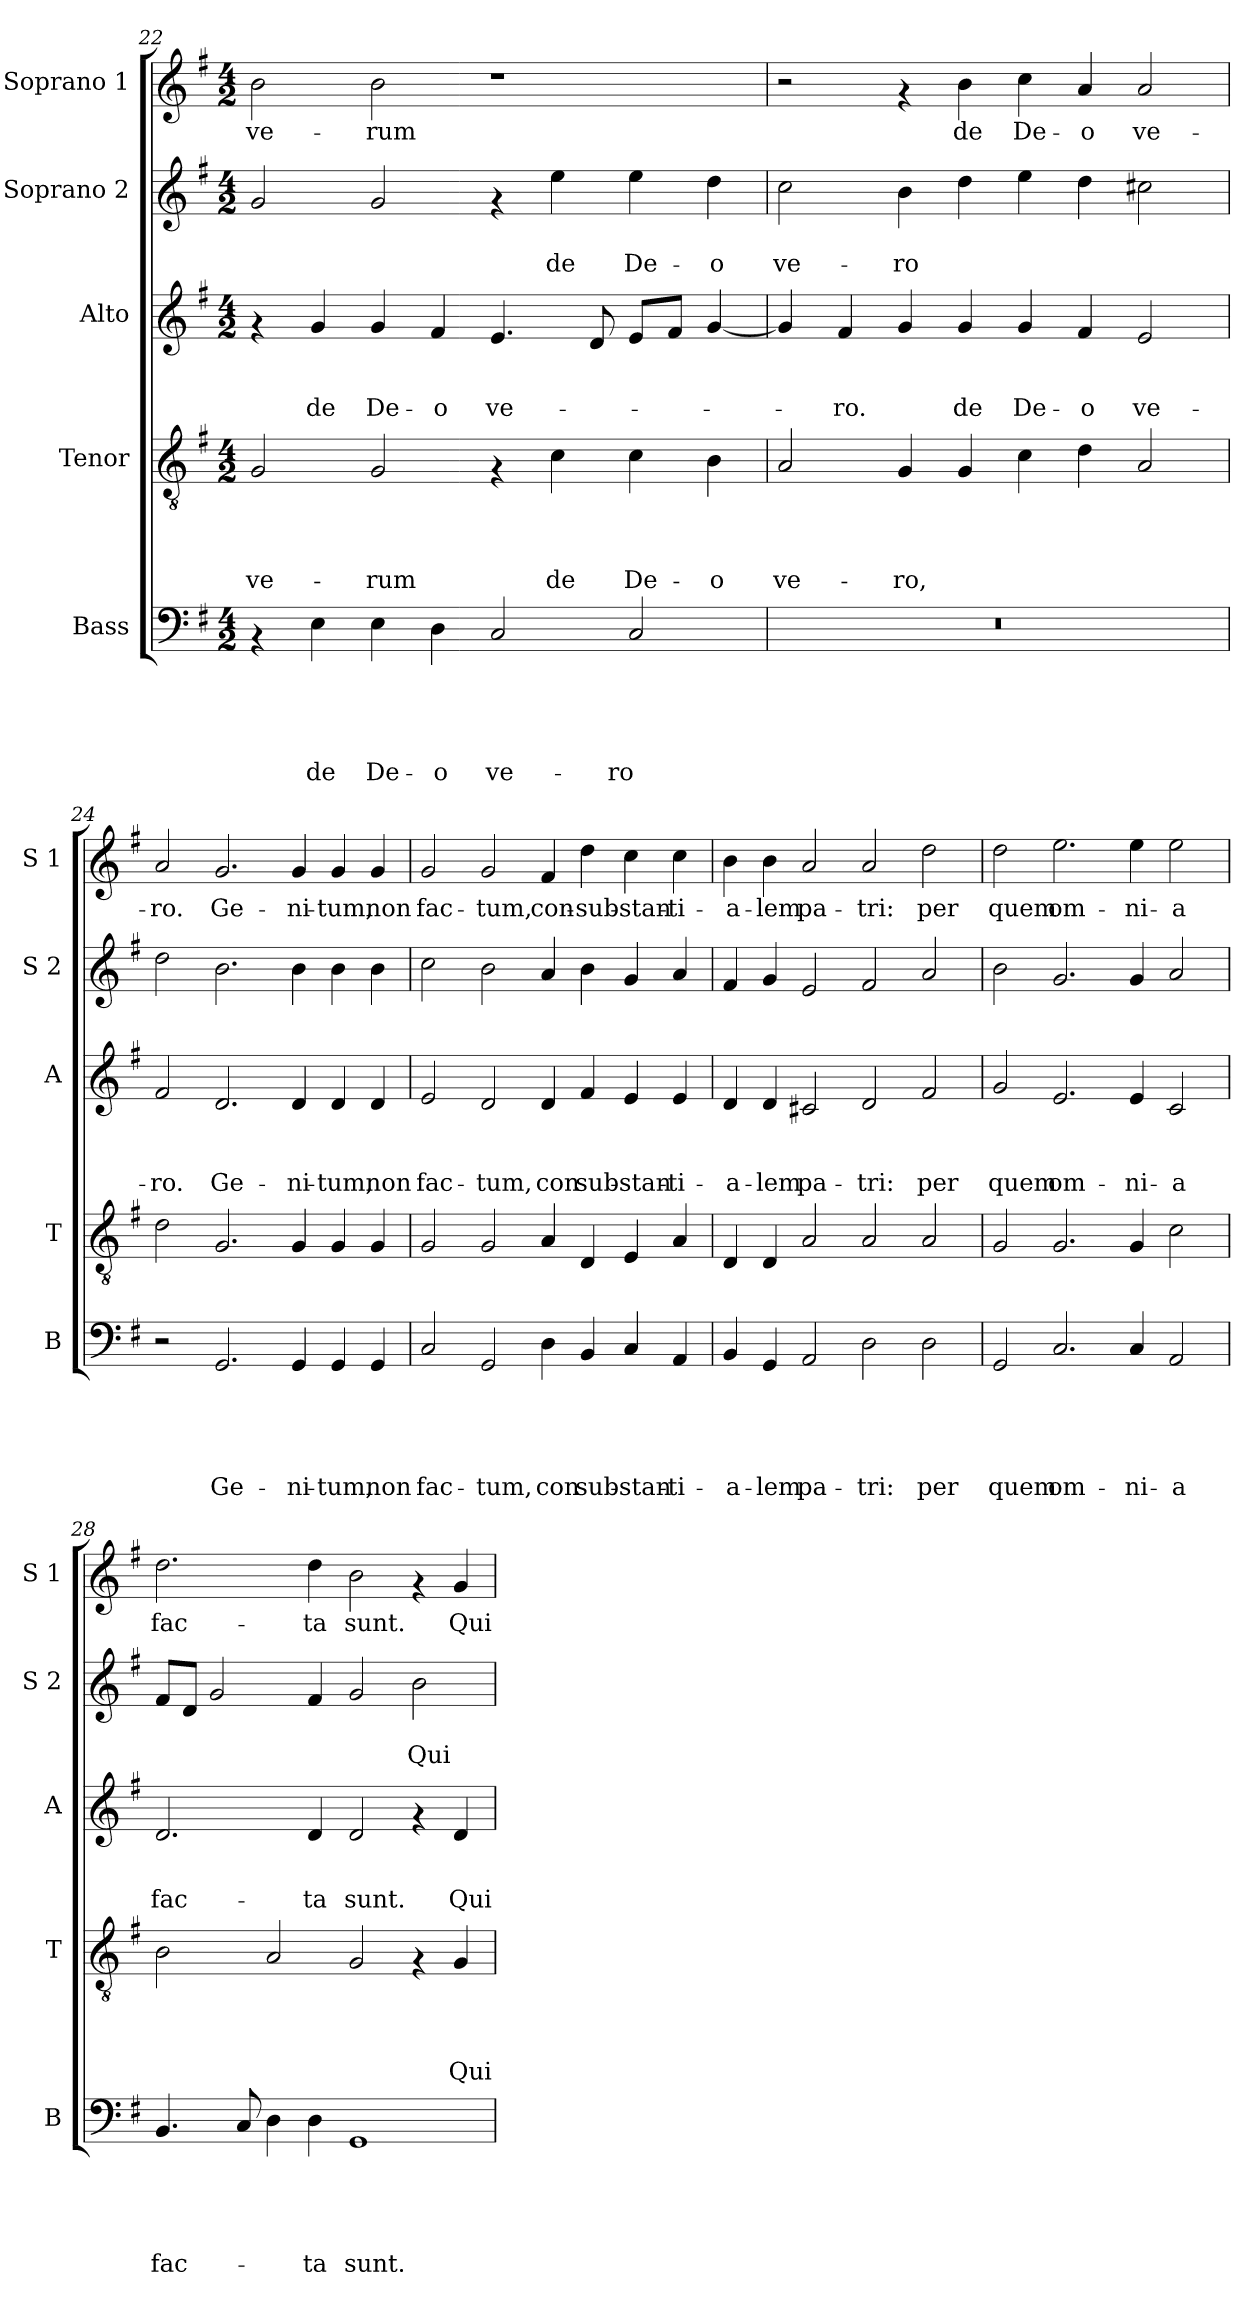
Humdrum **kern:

**kern	**text	**text	**text	**text	**text	**kern	**text	**text	**text	**text	**kern	**text	**text	**text	**kern	**text	**text	**kern	**text
*part5	*part5	*part5	*part5	*part5	*part5	*part4	*part4	*part4	*part4	*part4	*part3	*part3	*part3	*part3	*part2	*part2	*part2	*part1	*part1
*staff5	*staff5	*staff5	*staff5	*staff5	*staff5	*staff4	*staff4	*staff4	*staff4	*staff4	*staff3	*staff3	*staff3	*staff3	*staff2	*staff2	*staff2	*staff1	*staff1
*I"Bass	*	*	*	*	*	*I"Tenor	*	*	*	*	*I"Alto	*	*	*	*I"Soprano 2	*	*	*I"Soprano 1	*
*I'B	*	*	*	*	*	*I'T	*	*	*	*	*I'A	*	*	*	*I'S 2	*	*	*I'S 1	*
!!LO:LB:g=z
*clefF4	*	*	*	*	*	*clefGv2	*	*	*	*	*clefG2	*	*	*	*clefG2	*	*	*clefG2	*
*k[f#]	*	*	*	*	*	*k[f#]	*	*	*	*	*k[f#]	*	*	*	*k[f#]	*	*	*k[f#]	*
*G:	*	*	*	*	*	*G:	*	*	*	*	*G:	*	*	*	*G:	*	*	*G:	*
*M4/2	*	*	*	*	*	*M4/2	*	*	*	*	*M4/2	*	*	*	*M4/2	*	*	*M4/2	*
=22	=22	=22	=22	=22	=22	=22	=22	=22	=22	=22	=22	=22	=22	=22	=22	=22	=22	=22	=22
!	!	!	!	!	!	!	!	!	!	!LO:LY:b	!	!	!	!	!	!	!	!	!LO:LY:b
4rAA	.	.	.	.	.	2G/	.	.	.	ve-	4rf	.	.	.	2g/	.	.	2b\	ve-
!	!	!	!	!	!LO:LY:b	!	!	!	!	!	!	!	!	!LO:LY:b	!	!	!	!	!
4E\	.	.	.	.	de	.	.	.	.	.	4g/	.	.	de	.	.	.	.	.
!	!	!	!	!	!LO:LY:b	!	!	!	!	!LO:LY:b	!	!	!	!LO:LY:b	!	!	!	!	!LO:LY:b
4E\	.	.	.	.	De-	2G/	.	.	.	-rum	4g/	.	.	De-	2g/	.	.	2b\	-rum
!	!	!	!	!	!LO:LY:b	!	!	!	!	!	!	!	!	!LO:LY:b	!	!	!	!	!
4D\	.	.	.	.	-o	.	.	.	.	.	4f#/	.	.	-o	.	.	.	.	.
!	!	!	!	!	!LO:LY:b	!	!	!	!	!	!	!	!	!LO:LY:b	!	!	!	!	!
2C/	.	.	.	.	ve-	4rF	.	.	.	.	4.e/	.	.	ve-	4rf	.	.	1r	.
!	!	!	!	!	!	!	!	!	!	!LO:LY:b	!	!	!	!	!	!	!LO:LY:b	!	!
.	.	.	.	.	.	4c\	.	.	.	de	.	.	.	.	4ee\	.	de	.	.
.	.	.	.	.	.	.	.	.	.	.	8d/	.	.	.	.	.	.	.	.
!	!	!	!	!	!LO:LY:b	!	!	!	!	!LO:LY:b	!	!	!	!	!	!	!LO:LY:b	!	!
2C/	.	.	.	.	-ro	4c\	.	.	.	De-	8e/L	.	.	.	4ee\	.	De-	.	.
.	.	.	.	.	.	.	.	.	.	.	8f#/J	.	.	.	.	.	.	.	.
!	!	!	!	!	!	!	!	!	!	!LO:LY:b	!	!	!	!	!	!	!LO:LY:b	!	!
.	.	.	.	.	.	4B\	.	.	.	-o	[<4g/	.	.	.	4dd\	.	-o	.	.
=23	=23	=23	=23	=23	=23	=23	=23	=23	=23	=23	=23	=23	=23	=23	=23	=23	=23	=23	=23
!	!	!	!	!	!	!	!	!	!	!LO:LY:b	!	!	!	!	!	!	!LO:LY:b	!	!
0r	.	.	.	.	.	2A/	.	.	.	ve-	4g/]	.	.	.	2cc\	.	ve-	2r	.
!	!	!	!	!	!	!	!	!	!	!	!	!	!	!LO:LY:b	!	!	!	!	!
.	.	.	.	.	.	.	.	.	.	.	4f#/	.	.	-ro.	.	.	.	.	.
!	!	!	!	!	!	!	!	!	!	!LO:LY:b	!	!	!	!	!	!	!LO:LY:b	!	!
.	.	.	.	.	.	4G/	.	.	.	-ro,	4g/	.	.	.	4b\	.	-ro	4rf	.
!	!	!	!	!	!	!	!	!	!	!	!	!	!	!LO:LY:b	!	!	!	!	!LO:LY:b
.	.	.	.	.	.	4G/	.	.	.	.	4g/	.	.	de	4dd\	.	.	4b\	de
!	!	!	!	!	!	!	!	!	!	!	!	!	!	!LO:LY:b	!	!	!	!	!LO:LY:b
.	.	.	.	.	.	4c\	.	.	.	.	4g/	.	.	De-	4ee\	.	.	4cc\	De-
!	!	!	!	!	!	!	!	!	!	!	!	!	!	!LO:LY:b	!	!	!	!	!LO:LY:b
.	.	.	.	.	.	4d\	.	.	.	.	4f#/	.	.	-o	4dd\	.	.	4a/	-o
!	!	!	!	!	!	!	!	!	!	!	!	!	!	!LO:LY:b	!	!	!	!	!LO:LY:b
.	.	.	.	.	.	2A/	.	.	.	.	2e/	.	.	ve-	2cc#X\	.	.	2a/	ve-
=24	=24	=24	=24	=24	=24	=24	=24	=24	=24	=24	=24	=24	=24	=24	=24	=24	=24	=24	=24
!	!	!	!	!	!	!	!	!	!	!	!	!	!	!LO:LY:b	!	!	!	!	!LO:LY:b
2r	.	.	.	.	.	2d\	.	.	.	.	2f#/	.	.	-ro.	2dd\	.	.	2a/	-ro.
!	!	!	!	!	!LO:LY:b	!	!	!	!	!	!	!	!	!LO:LY:b	!	!	!	!	!LO:LY:b
2.GG/	.	.	.	.	Ge-	2.G/	.	.	.	.	2.d/	.	.	Ge-	2.b\	.	.	2.g/	Ge-
!	!	!	!	!	!LO:LY:b	!	!	!	!	!	!	!	!	!LO:LY:b	!	!	!	!	!LO:LY:b
4GG/	.	.	.	.	-ni-	4G/	.	.	.	.	4d/	.	.	-ni-	4b\	.	.	4g/	-ni-
!	!	!	!	!	!LO:LY:b	!	!	!	!	!	!	!	!	!LO:LY:b	!	!	!	!	!LO:LY:b
4GG/	.	.	.	.	-tum,	4G/	.	.	.	.	4d/	.	.	-tum,	4b\	.	.	4g/	-tum,
!	!	!	!	!	!LO:LY:b	!	!	!	!	!	!	!	!	!LO:LY:b	!	!	!	!	!LO:LY:b
4GG/	.	.	.	.	non	4G/	.	.	.	.	4d/	.	.	non	4b\	.	.	4g/	non
!!LO:PB:g=z
=25	=25	=25	=25	=25	=25	=25	=25	=25	=25	=25	=25	=25	=25	=25	=25	=25	=25	=25	=25
!	!	!	!	!	!LO:LY:b	!	!	!	!	!	!	!	!	!LO:LY:b	!	!	!	!	!LO:LY:b
2C/	.	.	.	.	fac-	2G/	.	.	.	.	2e/	.	.	fac-	2cc\	.	.	2g/	fac-
!	!	!	!	!	!LO:LY:b	!	!	!	!	!	!	!	!	!LO:LY:b	!	!	!	!	!LO:LY:b
2GG/	.	.	.	.	-tum,	2G/	.	.	.	.	2d/	.	.	-tum,	2b\	.	.	2g/	-tum,
!	!	!	!	!	!LO:LY:b	!	!	!	!	!	!	!	!	!LO:LY:b	!	!	!	!	!LO:LY:b
4D\	.	.	.	.	con	4A/	.	.	.	.	4d/	.	.	con	4a/	.	.	4f#/	con-
!	!	!	!	!	!LO:LY:b	!	!	!	!	!	!	!	!	!LO:LY:b	!	!	!	!	!LO:LY:b
4BB/	.	.	.	.	sub-	4D/	.	.	.	.	4f#/	.	.	sub-	4b\	.	.	4dd\	-sub-
!	!	!	!	!	!LO:LY:b	!	!	!	!	!	!	!	!	!LO:LY:b	!	!	!	!	!LO:LY:b
4C/	.	.	.	.	-stan-	4E/	.	.	.	.	4e/	.	.	-stan-	4g/	.	.	4cc\	-stan-
!	!	!	!	!	!LO:LY:b	!	!	!	!	!	!	!	!	!LO:LY:b	!	!	!	!	!LO:LY:b
4AA/	.	.	.	.	-ti-	4A/	.	.	.	.	4e/	.	.	-ti-	4a/	.	.	4cc\	-ti-
=26	=26	=26	=26	=26	=26	=26	=26	=26	=26	=26	=26	=26	=26	=26	=26	=26	=26	=26	=26
!	!	!	!	!	!LO:LY:b	!	!	!	!	!	!	!	!	!LO:LY:b	!	!	!	!	!LO:LY:b
4BB/	.	.	.	.	-a-	4D/	.	.	.	.	4d/	.	.	-a-	4f#/	.	.	4b\	-a-
!	!	!	!	!	!LO:LY:b	!	!	!	!	!	!	!	!	!LO:LY:b	!	!	!	!	!LO:LY:b
4GG/	.	.	.	.	-lem	4D/	.	.	.	.	4d/	.	.	-lem	4g/	.	.	4b\	-lem
!	!	!	!	!	!LO:LY:b	!	!	!	!	!	!	!	!	!LO:LY:b	!	!	!	!	!LO:LY:b
2AA/	.	.	.	.	pa-	2A/	.	.	.	.	2c#X/	.	.	pa-	2e/	.	.	2a/	pa-
!	!	!	!	!	!LO:LY:b	!	!	!	!	!	!	!	!	!LO:LY:b	!	!	!	!	!LO:LY:b
2D\	.	.	.	.	-tri:	2A/	.	.	.	.	2d/	.	.	-tri:	2f#/	.	.	2a/	-tri:
!	!	!	!	!	!LO:LY:b	!	!	!	!	!	!	!	!	!LO:LY:b	!	!	!	!	!LO:LY:b
2D\	.	.	.	.	per	2A/	.	.	.	.	2f#/	.	.	per	2a/	.	.	2dd\	per
=27	=27	=27	=27	=27	=27	=27	=27	=27	=27	=27	=27	=27	=27	=27	=27	=27	=27	=27	=27
!	!	!	!	!	!LO:LY:b	!	!	!	!	!	!	!	!	!LO:LY:b	!	!	!	!	!LO:LY:b
2GG/	.	.	.	.	quem	2G/	.	.	.	.	2g/	.	.	quem	2b\	.	.	2dd\	quem
!	!	!	!	!	!LO:LY:b	!	!	!	!	!	!	!	!	!LO:LY:b	!	!	!	!	!LO:LY:b
2.C/	.	.	.	.	om-	2.G/	.	.	.	.	2.e/	.	.	om-	2.g/	.	.	2.ee\	om-
!	!	!	!	!	!LO:LY:b	!	!	!	!	!	!	!	!	!LO:LY:b	!	!	!	!	!LO:LY:b
4C/	.	.	.	.	-ni-	4G/	.	.	.	.	4e/	.	.	-ni-	4g/	.	.	4ee\	-ni-
!	!	!	!	!	!LO:LY:b	!	!	!	!	!	!	!	!	!LO:LY:b	!	!	!	!	!LO:LY:b
2AA/	.	.	.	.	-a	2c\	.	.	.	.	2c/	.	.	-a	2a/	.	.	2ee\	-a
!!LO:LB:g=z
=28	=28	=28	=28	=28	=28	=28	=28	=28	=28	=28	=28	=28	=28	=28	=28	=28	=28	=28	=28
!	!	!	!	!	!LO:LY:b	!	!	!	!	!	!	!	!	!LO:LY:b	!	!	!	!	!LO:LY:b
4.BB/	.	.	.	.	fac-	2B\	.	.	.	.	2.d/	.	.	fac-	8f#/L	.	.	2.dd\	fac-
.	.	.	.	.	.	.	.	.	.	.	.	.	.	.	8d/J	.	.	.	.
.	.	.	.	.	.	.	.	.	.	.	.	.	.	.	2g/	.	.	.	.
8C/	.	.	.	.	.	.	.	.	.	.	.	.	.	.	.	.	.	.	.
4D\	.	.	.	.	.	2A/	.	.	.	.	.	.	.	.	.	.	.	.	.
!	!	!	!	!	!LO:LY:b	!	!	!	!	!	!	!	!	!LO:LY:b	!	!	!	!	!LO:LY:b
4D\	.	.	.	.	-ta	.	.	.	.	.	4d/	.	.	-ta	4f#/	.	.	4dd\	-ta
!	!	!	!	!	!LO:LY:b	!	!	!	!	!	!	!	!	!LO:LY:b	!	!	!	!	!LO:LY:b
1GG	.	.	.	.	sunt.	2G/	.	.	.	.	2d/	.	.	sunt.	2g/	.	.	2b\	sunt.
!	!	!	!	!	!	!	!	!	!	!	!	!	!	!	!	!	!LO:LY:b	!	!
.	.	.	.	.	.	4rF	.	.	.	.	4rf	.	.	.	2b\	.	Qui	4rf	.
!	!	!	!	!	!	!	!	!	!	!LO:LY:b	!	!	!	!LO:LY:b	!	!	!	!	!LO:LY:b
.	.	.	.	.	.	4G/	.	.	.	Qui	4d/	.	.	Qui	.	.	.	4g/	Qui
=	=	=	=	=	=	=	=	=	=	=	=	=	=	=	=	=	=	=	=
*-	*-	*-	*-	*-	*-	*-	*-	*-	*-	*-	*-	*-	*-	*-	*-	*-	*-	*-	*-
